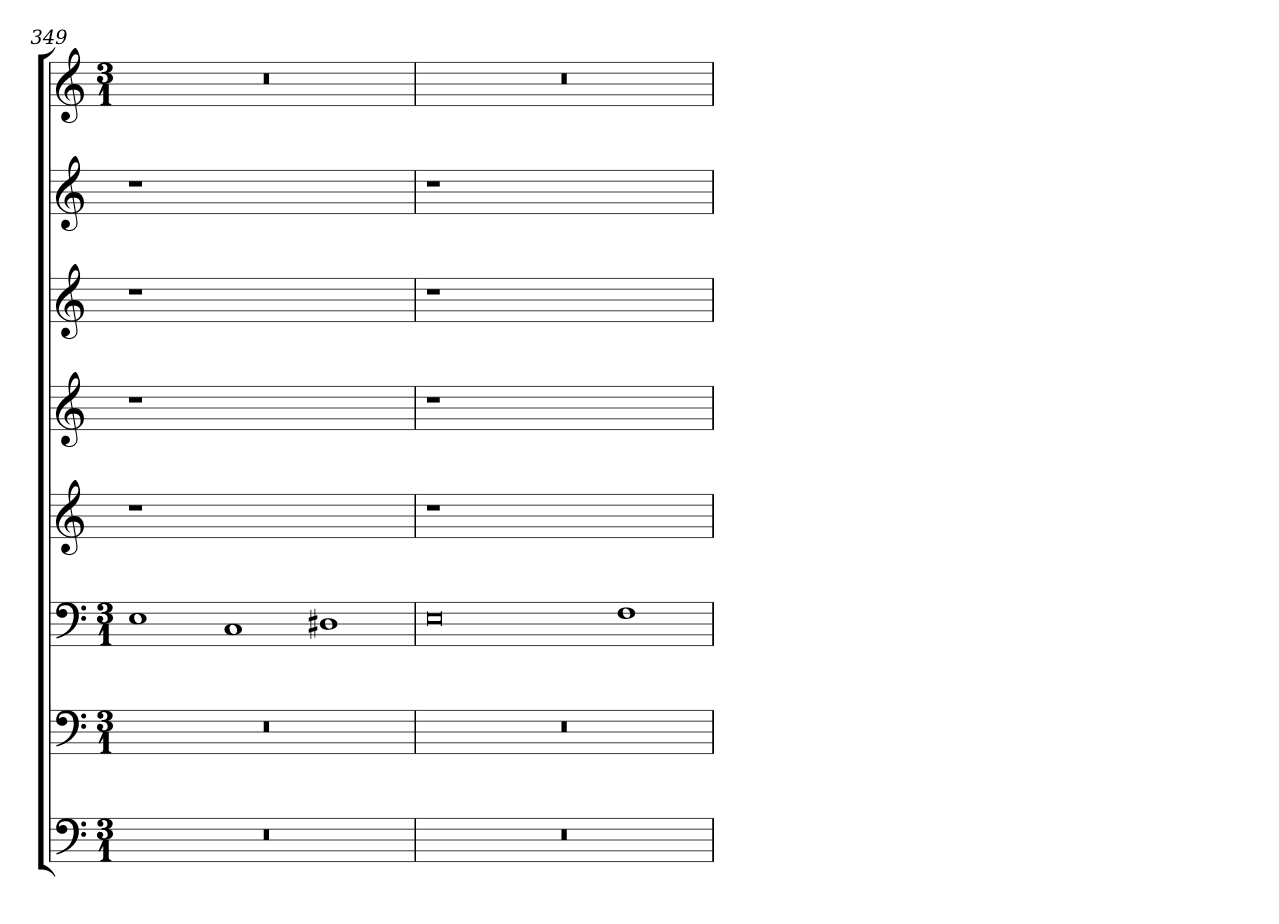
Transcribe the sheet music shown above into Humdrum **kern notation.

**kern	**kern	**kern	**kern	**kern	**kern	**kern	**kern
*part8	*part7	*part6	*part5	*part4	*part3	*part2	*part1
*staff8	*staff7	*staff6	*staff5	*staff4	*staff3	*staff2	*staff1
*clefF4	*clefF4	*clefF4	*clefG2	*clefG2	*clefG2	*clefG2	*clefG2
*k[]	*k[]	*k[]	*k[]	*k[]	*k[]	*k[]	*k[]
*C:	*C:	*C:	*C:	*C:	*C:	*C:	*C:
*M3/1	*M3/1	*M3/1	*	*	*	*	*M3/1
=349	=349	=349	=349	=349	=349	=349	=349
0.r	0.r	1E	1r	1r	1r	1r	0.r
.	.	1C	0ryy	0ryy	0ryy	0ryy	.
.	.	1D#>	.	.	.	.	.
=350	=350	=350	=350	=350	=350	=350	=350
0.r	0.r	0E	1r	1r	1r	1r	0.r
.	.	.	0ryy	0ryy	0ryy	0ryy	.
.	.	1F	.	.	.	.	.
=	=	=	=	=	=	=	=
*-	*-	*-	*-	*-	*-	*-	*-
